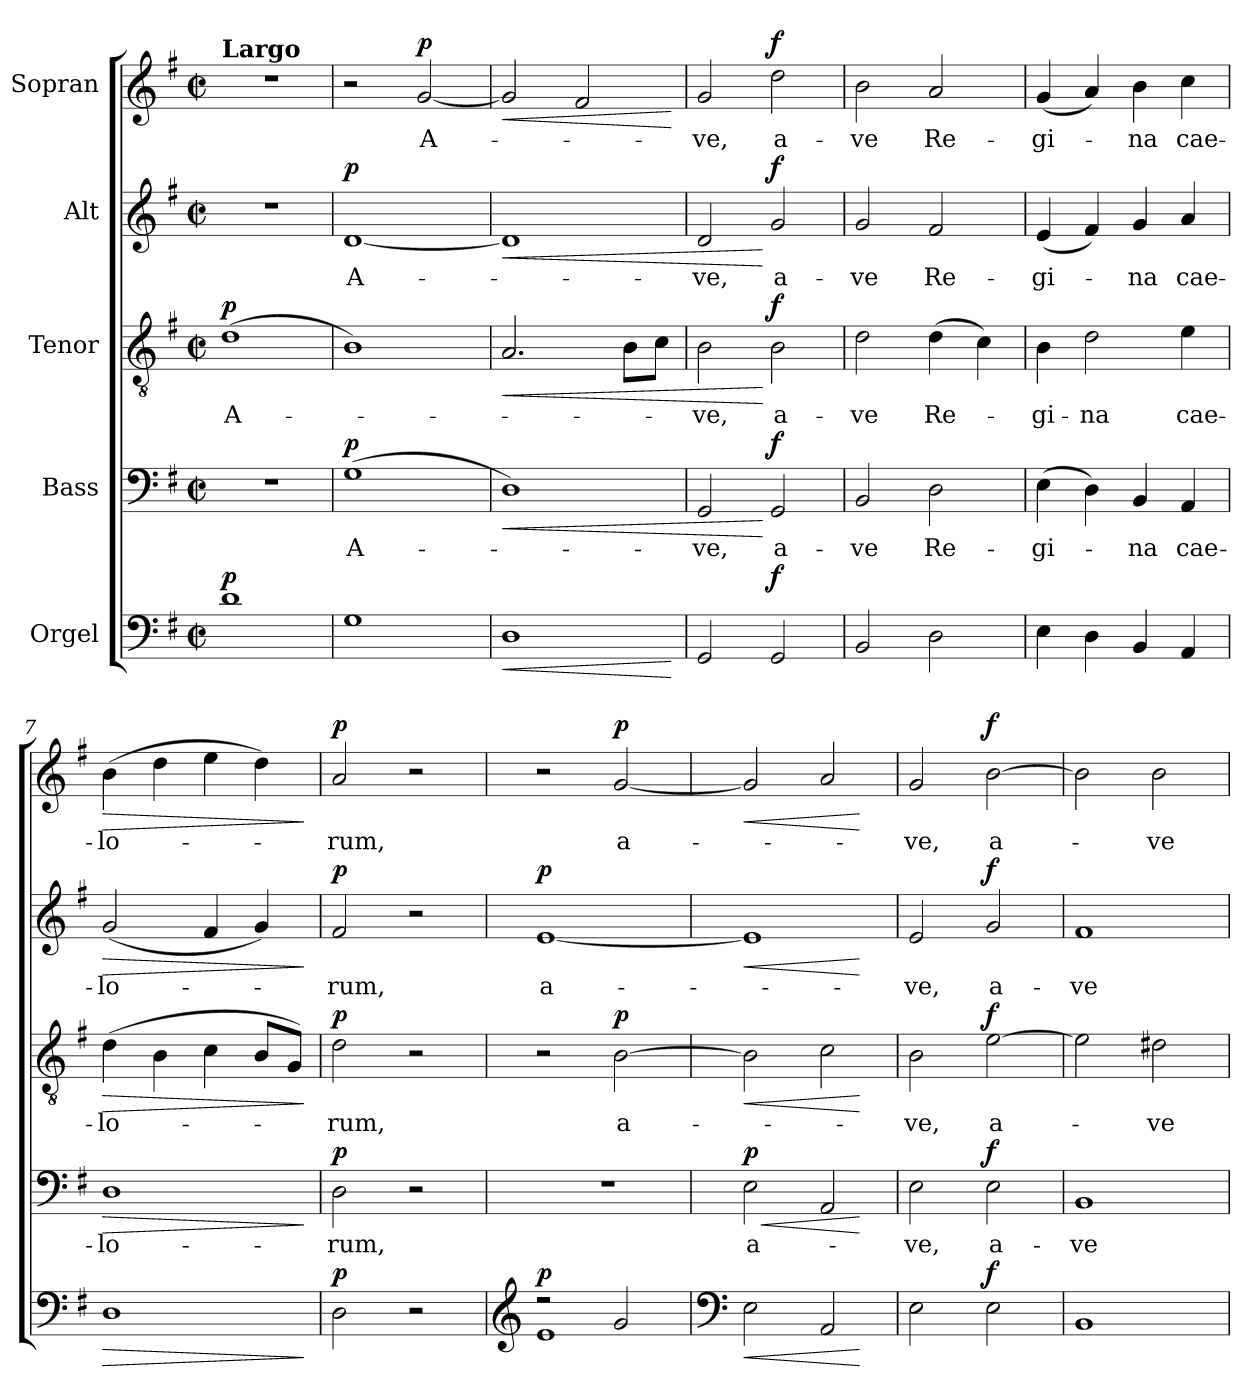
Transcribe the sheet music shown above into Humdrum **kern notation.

**kern	**dynam	**kern	**text	**dynam	**kern	**text	**dynam	**kern	**text	**dynam	**kern	**text	**dynam
*part5	*part5	*part4	*part4	*part4	*part3	*part3	*part3	*part2	*part2	*part2	*part1	*part1	*part1
*staff5	*staff5	*staff4	*staff4	*staff4	*staff3	*staff3	*staff3	*staff2	*staff2	*staff2	*staff1	*staff1	*staff1
*I"Orgel	*	*I"Bass	*	*	*I"Tenor	*	*	*I"Alt	*	*	*I"Sopran	*	*
*clefF4	*	*clefF4	*	*	*clefGv2	*	*	*clefG2	*	*	*clefG2	*	*
*k[f#]	*	*k[f#]	*	*	*k[f#]	*	*	*k[f#]	*	*	*k[f#]	*	*
*M2/2	*	*M2/2	*	*	*M2/2	*	*	*M2/2	*	*	*M2/2	*	*
*met(c|)	*	*met(c|)	*	*	*met(c|)	*	*	*met(c|)	*	*	*met(c|)	*	*
=1	=1	=1	=1	=1	=1	=1	=1	=1	=1	=1	=1	=1	=1
!	!	!	!	!	!	!	!	!	!	!	!LO:TX:a:B:t=Largo	!	!
!	!LO:DY:a	!	!	!	!	!LO:LY:b	!LO:DY:a	!	!	!	!	!	!
1d	p	1r	.	.	(1d	A-	p	1r	.	.	1r	.	.
=2	=2	=2	=2	=2	=2	=2	=2	=2	=2	=2	=2	=2	=2
!	!	!	!LO:LY:b	!LO:DY:a	!	!	!	!	!LO:LY:b	!LO:DY:a	!	!	!
1G	.	(1G	A-	p	1B)	.	.	[1d	A-	p	2r	.	.
!	!	!	!	!	!	!	!	!	!	!	!	!LO:LY:b	!LO:DY:a
.	.	.	.	.	.	.	.	.	.	.	[2g/	A-	p
=3	=3	=3	=3	=3	=3	=3	=3	=3	=3	=3	=3	=3	=3
!	!LO:HP:b	!	!	!LO:HP:b	!	!	!LO:HP:b	!	!	!LO:HP:b	!	!	!LO:HP:b
1D	<	1D)	.	<	2.A/	.	<	1d]	.	<	2g/]	.	<
.	.	.	.	.	.	.	.	.	.	.	2f#/	.	.
.	.	.	.	.	8B\L	.	.	.	.	.	.	.	.
.	.	.	.	.	8c\J	.	.	.	.	.	.	.	.
.	[	.	.	.	.	.	.	.	.	.	.	.	[
=4	=4	=4	=4	=4	=4	=4	=4	=4	=4	=4	=4	=4	=4
!	!	!	!LO:LY:b	!	!	!LO:LY:b	!	!	!LO:LY:b	!	!	!LO:LY:b	!
2GG/	.	2GG/	-ve,	.	2B\	-ve,	.	2d/	-ve,	.	2g/	-ve,	.
!	!LO:DY:a	!	!LO:LY:b	!LO:DY:n=1:a	!	!LO:LY:b	!LO:DY:n=1:a	!	!LO:LY:b	!LO:DY:n=1:a	!	!LO:LY:b	!LO:DY:a
2GG/	f	2GG/	a-	[ f	2B\	a-	[ f	2g/	a-	[ f	2dd\	a-	f
=5	=5	=5	=5	=5	=5	=5	=5	=5	=5	=5	=5	=5	=5
!	!	!	!LO:LY:b	!	!	!LO:LY:b	!	!	!LO:LY:b	!	!	!LO:LY:b	!
2BB/	.	2BB/	-ve	.	2d\	-ve	.	2g/	-ve	.	2b\	-ve	.
!	!	!	!LO:LY:b	!	!	!LO:LY:b	!	!	!LO:LY:b	!	!	!LO:LY:b	!
2D\	.	2D\	Re-	.	(4d\	Re-	.	2f#/	Re-	.	2a/	Re-	.
.	.	.	.	.	4c\)	.	.	.	.	.	.	.	.
=6	=6	=6	=6	=6	=6	=6	=6	=6	=6	=6	=6	=6	=6
!	!	!	!LO:LY:b	!	!	!LO:LY:b	!	!	!LO:LY:b	!	!	!LO:LY:b	!
4E\	.	(4E\	-gi-	.	4B\	-gi-	.	(4e/	-gi-	.	(4g/	-gi-	.
!	!	!	!	!	!	!LO:LY:b	!	!	!	!	!	!	!
4D\	.	4D\)	.	.	2d\	-na	.	4f#/)	.	.	4a/)	.	.
!	!	!	!LO:LY:b	!	!	!	!	!	!LO:LY:b	!	!	!LO:LY:b	!
4BB/	.	4BB/	-na	.	.	.	.	4g/	-na	.	4b\	-na	.
!	!	!	!LO:LY:b	!	!	!LO:LY:b	!	!	!LO:LY:b	!	!	!LO:LY:b	!
4AA/	.	4AA/	cae-	.	4e\	cae-	.	4a/	cae-	.	4cc\	cae-	.
=7	=7	=7	=7	=7	=7	=7	=7	=7	=7	=7	=7	=7	=7
!	!LO:HP:b	!	!LO:LY:b	!LO:HP:b	!	!LO:LY:b	!LO:HP:b	!	!LO:LY:b	!LO:HP:b	!	!LO:LY:b	!LO:HP:b
1D	>	1D	-lo-	>	(4d\	-lo-	>	(2g/	-lo-	>	(4b\	-lo-	>
.	.	.	.	.	4B\	.	.	.	.	.	4dd\	.	.
.	.	.	.	.	4c\	.	.	4f#/	.	.	4ee\	.	.
.	.	.	.	.	8B/L	.	.	4g/)	.	.	4dd\)	.	.
.	.	.	.	.	8G/J)	.	.	.	.	.	.	.	.
.	]	.	.	]	.	.	]	.	.	]	.	.	]
=8	=8	=8	=8	=8	=8	=8	=8	=8	=8	=8	=8	=8	=8
!	!LO:DY:a	!	!LO:LY:b	!LO:DY:a	!	!LO:LY:b	!LO:DY:a	!	!LO:LY:b	!LO:DY:a	!	!LO:LY:b	!LO:DY:a
2D\	p	2D\	-rum,	p	2d\	-rum,	p	2f#/	-rum,	p	2a/	-rum,	p
2r	.	2r	.	.	2r	.	.	2r	.	.	2r	.	.
!!LO:LB:g=z
=9	=9	=9	=9	=9	=9	=9	=9	=9	=9	=9	=9	=9	=9
*clefG2	*	*	*	*	*	*	*	*	*	*	*	*	*
*^	*	*	*	*	*	*	*	*	*	*	*	*	*
!	!	!LO:DY:a	!	!	!	!	!	!	!	!LO:LY:b	!LO:DY:a	!	!	!
2r	1e	p	1r	.	.	2r	.	.	[1e	a-	p	2r	.	.
!	!	!	!	!	!	!	!LO:LY:b	!LO:DY:a	!	!	!	!	!LO:LY:b	!LO:DY:a
2g/	.	.	.	.	.	[2B\	a-	p	.	.	.	[2g/	a-	p
*v	*v	*	*	*	*	*	*	*	*	*	*	*	*	*
=10	=10	=10	=10	=10	=10	=10	=10	=10	=10	=10	=10	=10	=10
*clefF4	*	*	*	*	*	*	*	*	*	*	*	*	*
!	!LO:HP:b	!	!LO:LY:b	!LO:HP:b	!	!	!LO:HP:b	!	!	!LO:HP:b	!	!	!LO:HP:b
!	!	!	!	!LO:DY:n=1:a	!	!	!	!	!	!	!	!	!
2E\	<	2E\	a-	< p	2B\]	.	<	1e]	.	<	2g/]	.	<
2AA/	.	2AA/	.	.	2c\	.	.	.	.	.	2a/	.	.
.	[	.	.	[	.	.	[	.	.	[	.	.	[
=11	=11	=11	=11	=11	=11	=11	=11	=11	=11	=11	=11	=11	=11
!	!	!	!LO:LY:b	!	!	!LO:LY:b	!	!	!LO:LY:b	!	!	!LO:LY:b	!
2E\	.	2E\	-ve,	.	2B\	-ve,	.	2e/	-ve,	.	2g/	-ve,	.
!	!LO:DY:a	!	!LO:LY:b	!LO:DY:a	!	!LO:LY:b	!LO:DY:a	!	!LO:LY:b	!LO:DY:a	!	!LO:LY:b	!LO:DY:a
2E\	f	2E\	a-	f	[2e\	a-	f	2g/	a-	f	[2b\	a-	f
=12	=12	=12	=12	=12	=12	=12	=12	=12	=12	=12	=12	=12	=12
!	!	!	!LO:LY:b	!	!	!	!	!	!LO:LY:b	!	!	!	!
1BB	.	1BB	-ve	.	2e\]	.	.	1f#	-ve	.	2b\]	.	.
!	!	!	!	!	!	!LO:LY:b	!	!	!	!	!	!LO:LY:b	!
.	.	.	.	.	2d#X\	-ve	.	.	.	.	2b\	-ve	.
=	=	=	=	=	=	=	=	=	=	=	=	=	=
*-	*-	*-	*-	*-	*-	*-	*-	*-	*-	*-	*-	*-	*-
